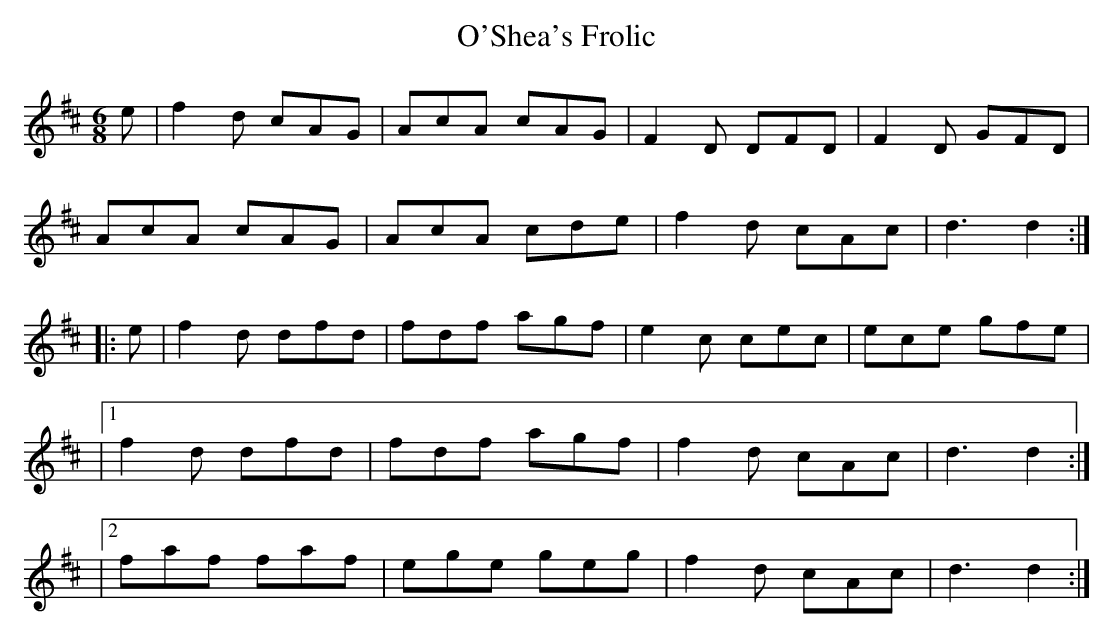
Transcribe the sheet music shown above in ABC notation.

X:1
T:O'Shea's Frolic
M:6/8
L:1/8
K:D
e|f2d cAG|AcA cAG|F2D DFD|F2D GFD|
AcA cAG|AcA cde|f2d cAc|d3 d2:|
|:e|f2d dfd|fdf agf|e2c cec|ece gfe|
|1 f2d dfd|fdf agf|f2d cAc|d3 d2:|
|2 faf faf|ege geg|f2d cAc|d3 d2:|]
